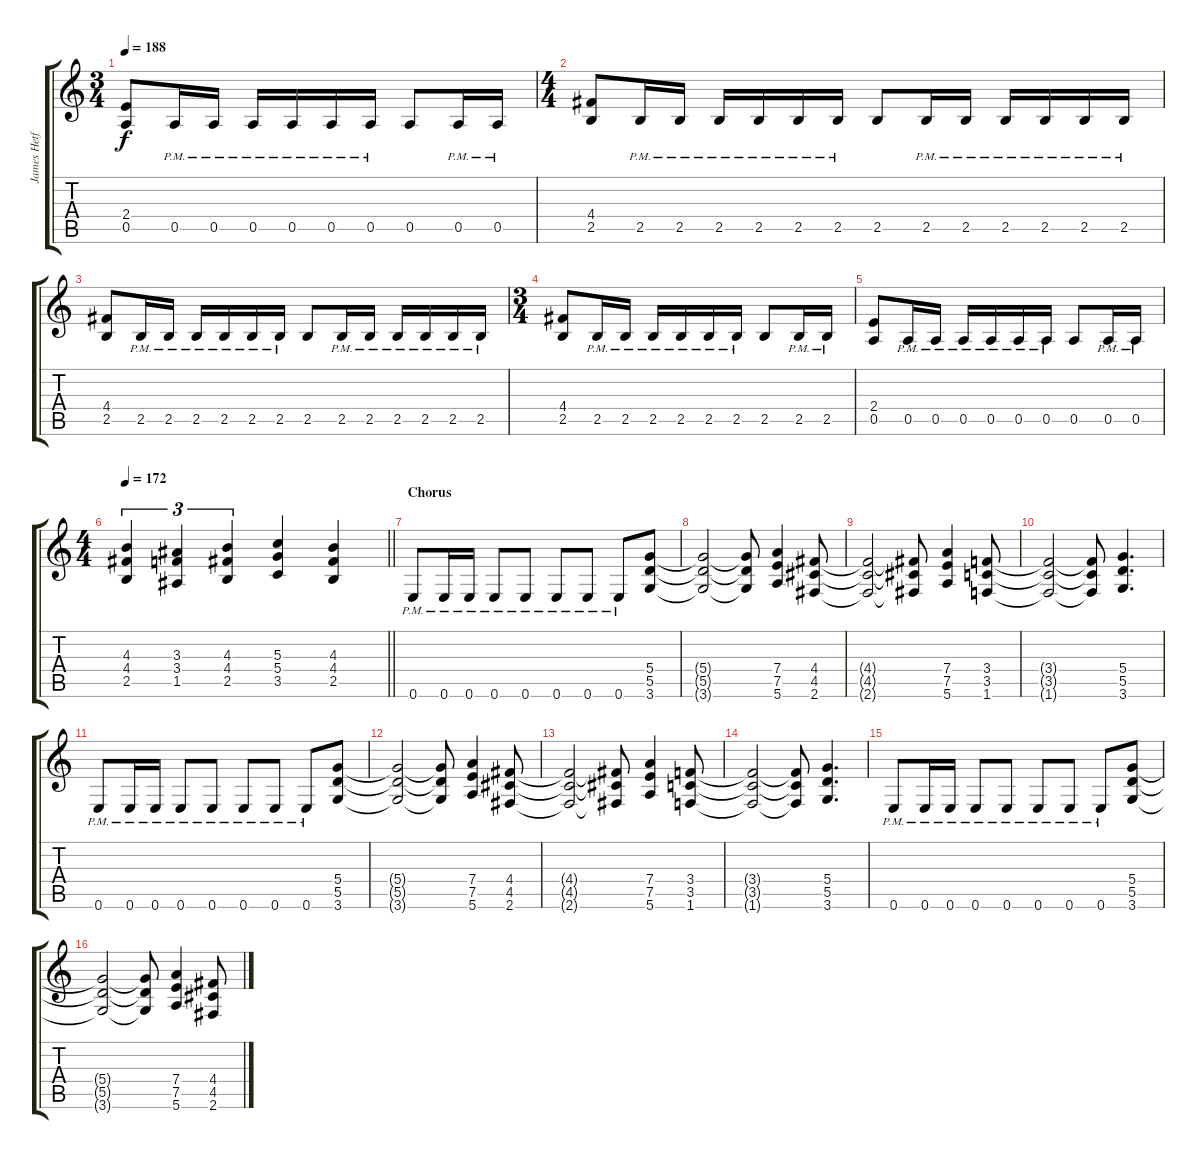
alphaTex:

\track ("James Hetfield Rhythm" "James Hetf") {instrument distortionguitar}
\staff {score tabs}
\tuning (E4 B3 G3 D3 A2 E2) {hide}
\ts (3 4)
\tempo 188
\clef g2
\ks c
(2.4 0.5).8{dy f} 0.5{pm}.16 0.5{pm}.16 0.5{pm}.16 0.5{pm}.16 0.5{pm}.16 0.5{pm}.16 0.5.8 0.5{pm}.16 0.5{pm}.16 |
\ts (4 4)
(4.4 2.5).8 2.5{pm}.16 2.5{pm}.16 2.5{pm}.16 2.5{pm}.16 2.5{pm}.16 2.5{pm}.16 2.5.8 2.5{pm}.16 2.5{pm}.16 2.5{pm}.16 2.5{pm}.16 2.5{pm}.16 2.5{pm}.16 |
(4.4 2.5).8 2.5{pm}.16 2.5{pm}.16 2.5{pm}.16 2.5{pm}.16 2.5{pm}.16 2.5{pm}.16 2.5.8 2.5{pm}.16 2.5{pm}.16 2.5{pm}.16 2.5{pm}.16 2.5{pm}.16 2.5{pm}.16 |
\ts (3 4)
(4.4 2.5).8 2.5{pm}.16 2.5{pm}.16 2.5{pm}.16 2.5{pm}.16 2.5{pm}.16 2.5{pm}.16 2.5.8 2.5{pm}.16 2.5{pm}.16 |
(2.4 0.5).8 0.5{pm}.16 0.5{pm}.16 0.5{pm}.16 0.5{pm}.16 0.5{pm}.16 0.5{pm}.16 0.5.8 0.5{pm}.16 0.5{pm}.16 |
\ts (4 4)
\tempo 172
\barLineRight lightlight
(4.3 4.4 2.5).4{tu (3 2)} (3.3 3.4 1.5).4{tu (3 2)} (4.3 4.4 2.5).4{tu (3 2)} (5.3 5.4 3.5).4 (4.3 4.4 2.5).4 |
\section ("" "Chorus")
0.6{pm}.8 0.6{pm}.16 0.6{pm}.16 0.6{pm}.8 0.6{pm}.8 0.6{pm}.8 0.6{pm}.8 0.6{pm}.8 (5.4 5.5 3.6).8 |
(5.4{t} 5.5{t} 3.6{t}).2 (5.4{t} 5.5{t} 3.6{t}).8 (7.4 7.5 5.6).4 (4.4 4.5 2.6).8 |
(4.4{t} 4.5{t} 2.6{t}).2 (4.4{t} 4.5{t} 2.6{t}).8 (7.4 7.5 5.6).4 (3.4 3.5 1.6).8 |
(3.4{t} 3.5{t} 1.6{t}).2 (3.4{t} 3.5{t} 1.6{t}).8 (5.4 5.5 3.6).4{d} |
0.6{pm}.8 0.6{pm}.16 0.6{pm}.16 0.6{pm}.8 0.6{pm}.8 0.6{pm}.8 0.6{pm}.8 0.6{pm}.8 (5.4 5.5 3.6).8 |
(5.4{t} 5.5{t} 3.6{t}).2 (5.4{t} 5.5{t} 3.6{t}).8 (7.4 7.5 5.6).4 (4.4 4.5 2.6).8 |
(4.4{t} 4.5{t} 2.6{t}).2 (4.4{t} 4.5{t} 2.6{t}).8 (7.4 7.5 5.6).4 (3.4 3.5 1.6).8 |
(3.4{t} 3.5{t} 1.6{t}).2 (3.4{t} 3.5{t} 1.6{t}).8 (5.4 5.5 3.6).4{d} |
0.6{pm}.8 0.6{pm}.16 0.6{pm}.16 0.6{pm}.8 0.6{pm}.8 0.6{pm}.8 0.6{pm}.8 0.6{pm}.8 (5.4 5.5 3.6).8 |
(5.4{t} 5.5{t} 3.6{t}).2 (5.4{t} 5.5{t} 3.6{t}).8 (7.4 7.5 5.6).4 (4.4 4.5 2.6).8
